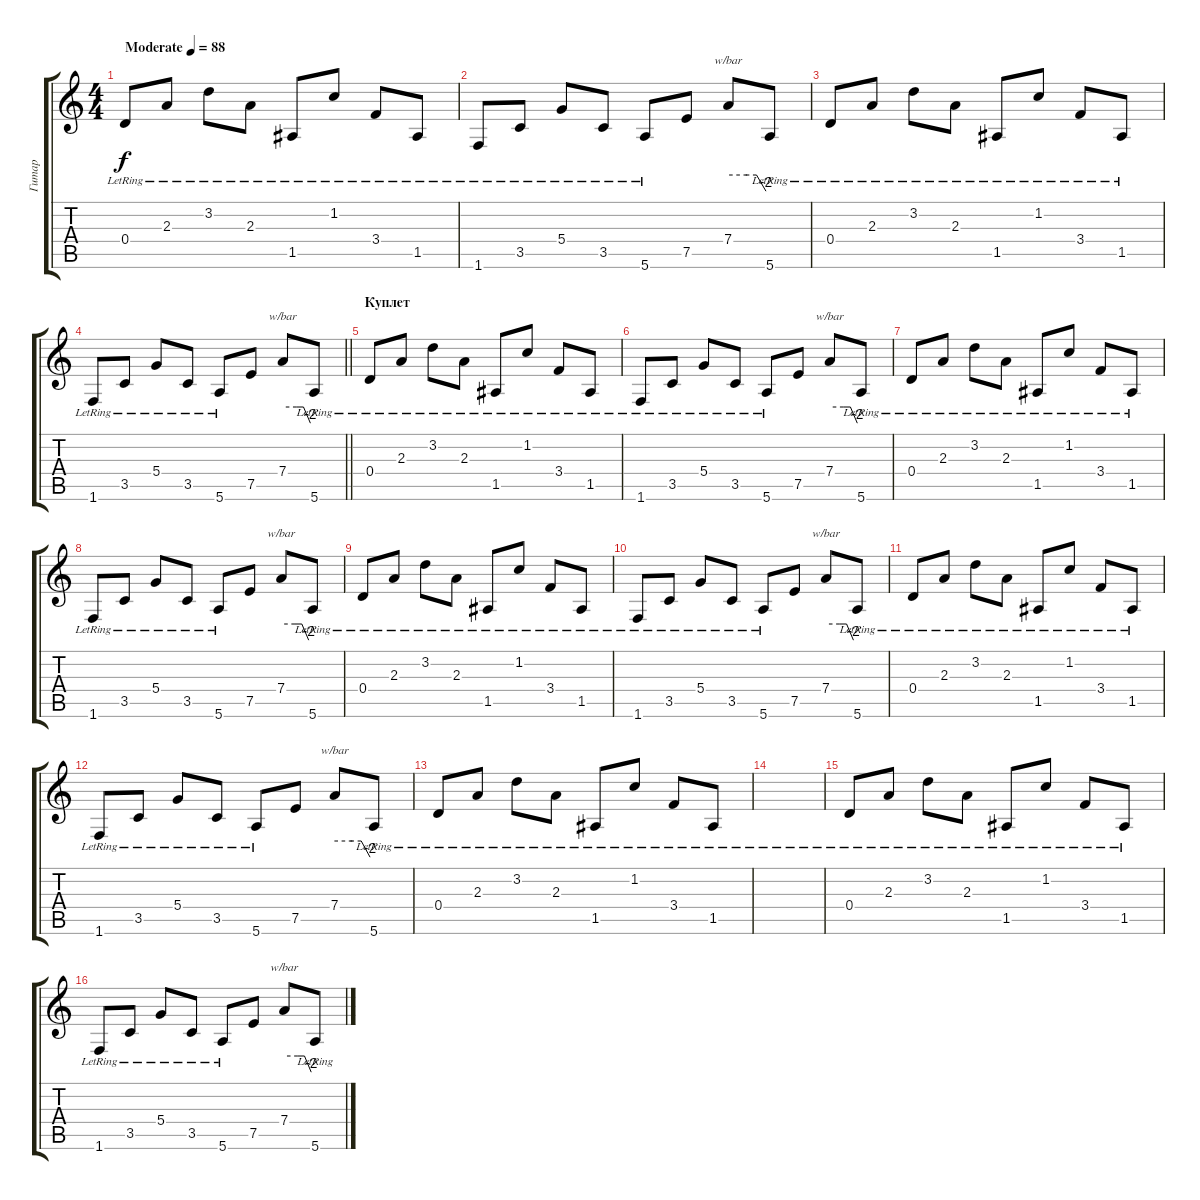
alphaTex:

\track ("Гитар" "Гитар") {instrument acousticguitarsteel}
\staff {score tabs}
\tuning (E4 B3 G3 D3 A2 E2) {hide}
\ts (4 4)
\tempo (88 "Moderate")
\clef g2
\ks c
0.4{lr}.8{dy f instrument acousticguitarsteel} 2.3{lr}.8 3.2{lr}.8 2.3{lr}.8 1.5{lr}.8 1.2{lr}.8 3.4{lr}.8 1.5{lr}.8 |
1.6{lr}.8 3.5{lr}.8 5.4{lr}.8 3.5{lr}.8 5.6{lr}.8 7.5.8 7.4.8{tbe (custom default 0 0 30 0 45 0 60 -8)} 5.6{lr}.8 |
0.4{lr}.8 2.3{lr}.8 3.2{lr}.8 2.3{lr}.8 1.5{lr}.8 1.2{lr}.8 3.4{lr}.8 1.5{lr}.8 |
\barLineRight lightlight
1.6{lr}.8 3.5{lr}.8 5.4{lr}.8 3.5{lr}.8 5.6{lr}.8 7.5.8 7.4.8{tbe (custom default 0 0 30 0 45 0 60 -8)} 5.6{lr}.8 |
\section ("" "Куплет")
0.4{lr}.8 2.3{lr}.8 3.2{lr}.8 2.3{lr}.8 1.5{lr}.8 1.2{lr}.8 3.4{lr}.8 1.5{lr}.8 |
1.6{lr}.8 3.5{lr}.8 5.4{lr}.8 3.5{lr}.8 5.6{lr}.8 7.5.8 7.4.8{tbe (custom default 0 0 30 0 45 0 60 -8)} 5.6{lr}.8 |
0.4{lr}.8 2.3{lr}.8 3.2{lr}.8 2.3{lr}.8 1.5{lr}.8 1.2{lr}.8 3.4{lr}.8 1.5{lr}.8 |
1.6{lr}.8 3.5{lr}.8 5.4{lr}.8 3.5{lr}.8 5.6{lr}.8 7.5.8 7.4.8{tbe (custom default 0 0 30 0 45 0 60 -8)} 5.6{lr}.8 |
0.4{lr}.8 2.3{lr}.8 3.2{lr}.8 2.3{lr}.8 1.5{lr}.8 1.2{lr}.8 3.4{lr}.8 1.5{lr}.8 |
1.6{lr}.8 3.5{lr}.8 5.4{lr}.8 3.5{lr}.8 5.6{lr}.8 7.5.8 7.4.8{tbe (custom default 0 0 30 0 45 0 60 -8)} 5.6{lr}.8 |
0.4{lr}.8 2.3{lr}.8 3.2{lr}.8 2.3{lr}.8 1.5{lr}.8 1.2{lr}.8 3.4{lr}.8 1.5{lr}.8 |
1.6{lr}.8 3.5{lr}.8 5.4{lr}.8 3.5{lr}.8 5.6{lr}.8 7.5.8 7.4.8{tbe (custom default 0 0 30 0 45 0 60 -8)} 5.6{lr}.8 |
0.4{lr}.8 2.3{lr}.8 3.2{lr}.8 2.3{lr}.8 1.5{lr}.8 1.2{lr}.8 3.4{lr}.8 1.5{lr}.8 |
|
0.4{lr}.8 2.3{lr}.8 3.2{lr}.8 2.3{lr}.8 1.5{lr}.8 1.2{lr}.8 3.4{lr}.8 1.5{lr}.8 |
1.6{lr}.8 3.5{lr}.8 5.4{lr}.8 3.5{lr}.8 5.6{lr}.8 7.5.8 7.4.8{tbe (custom default 0 0 30 0 45 0 60 -8)} 5.6{lr}.8
